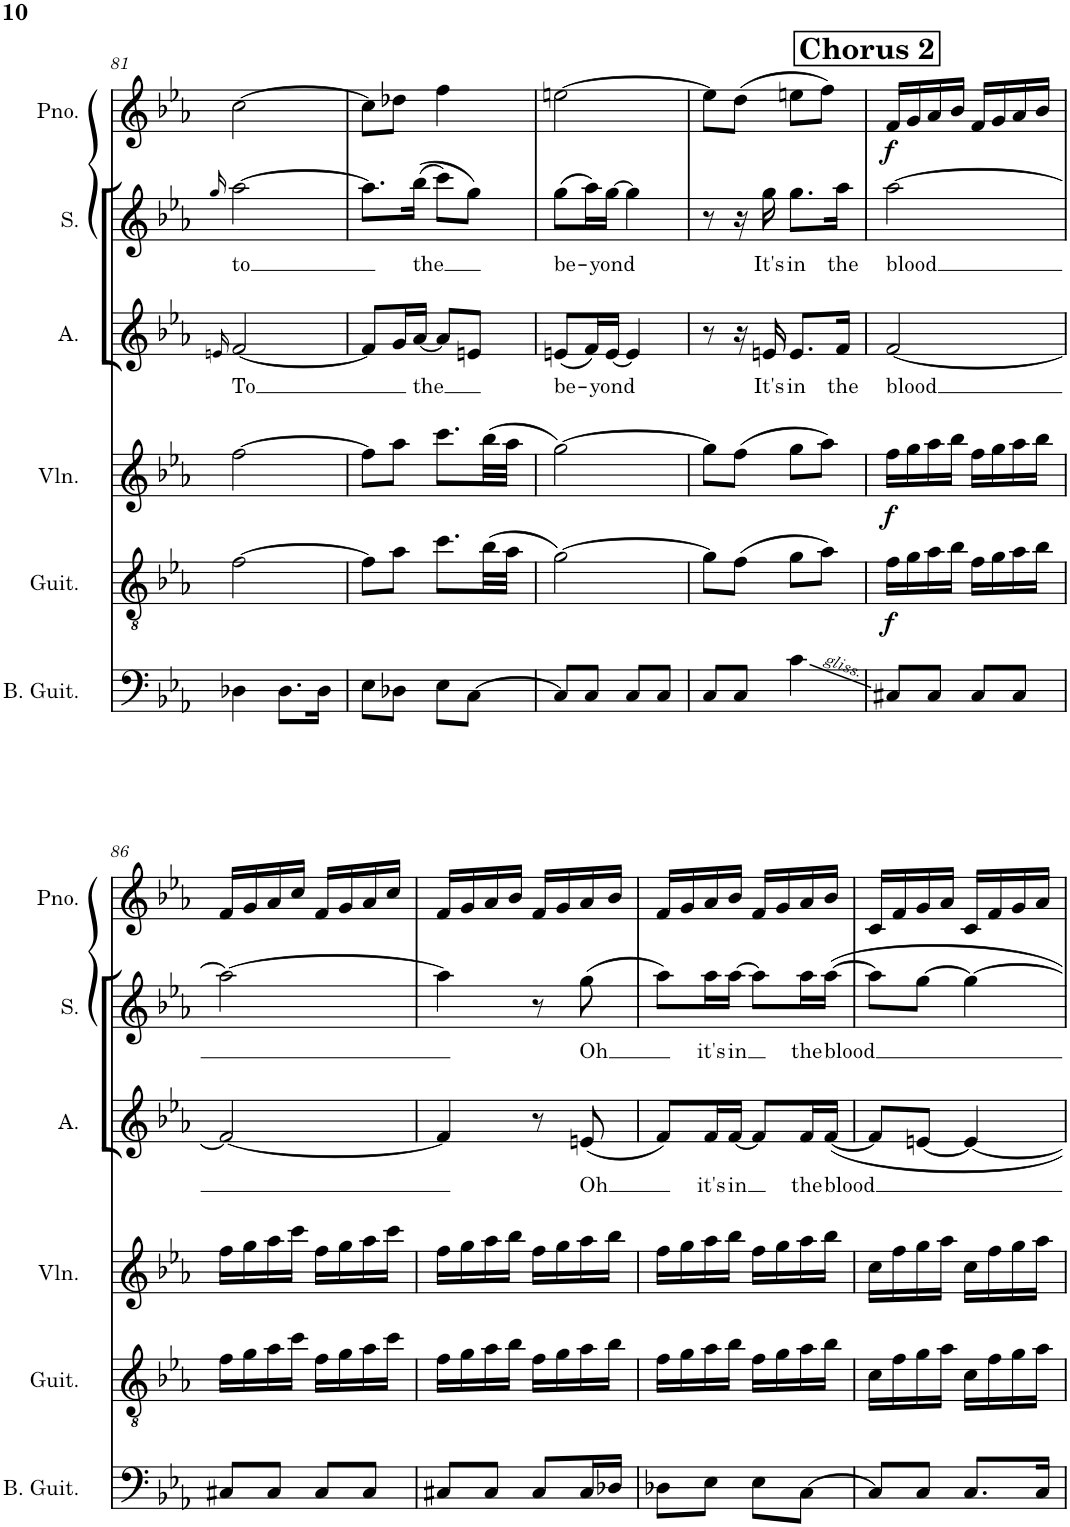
**kern	**kern	**dynam	**kern	**dynam	**kern	**text	**kern	**text	**kern	**dynam
*part6	*part5	*part5	*part4	*part4	*part3	*part3	*part2	*part2	*part1	*part1
*staff6	*staff5	*staff5	*staff4	*staff4	*staff3	*staff3	*staff2	*staff2	*staff1	*staff1
*I"Bass Guitar	*I"Classical Guitar	*	*I"Violin	*	*I"Alto	*	*I"Soprano	*	*I"Piano	*
*I'B. Guit.	*I'Guit.	*	*I'Vln.	*	*I'A.	*	*I'S.	*	*I'Pno.	*
!!LO:PB:g=z
*clefF4	*clefGv2	*	*clefG2	*	*clefG2	*	*clefG2	*	*clefG2	*
*Trd7c12	*	*	*	*	*	*	*	*	*	*
*k[b-e-a-]	*k[b-e-a-]	*	*k[b-e-a-]	*	*k[b-e-a-]	*	*k[b-e-a-]	*	*k[b-e-a-]	*
*M2/4	*M2/4	*	*M2/4	*	*M2/4	*	*M2/4	*	*M2/4	*
=81	=81	=81	=81	=81	=81	=81	=81	=81	=81	=81
.	.	.	.	.	16qen/	.	16qgg/	.	.	.
!	!	!	!	!	!	!LO:LY:b	!	!LO:LY:b	!	!
4D-X\	[2f\	.	[2ff\	.	[2f/	To	[2aa-\	to	[2cc\	.
8.D-\L	.	.	.	.	.	.	.	.	.	.
16D-\Jk	.	.	.	.	.	.	.	.	.	.
=82	=82	=82	=82	=82	=82	=82	=82	=82	=82	=82
8E-\L	8f\L]	.	8ff\L]	.	8f/L]	.	8.aa-\L]	.	8cc\L]	.
8D-X\J	8a-\J	.	8aa-\J	.	16g/L	.	.	.	8dd-X\J	.
!	!	!	!	!	!	!LO:LY:b	!	!LO:LY:b	!	!
.	.	.	.	.	[16a-/JJ	the	((16bb-\Jk	the	.	.
8E-\L	8.cc\L	.	8.ccc\L	.	8a-/L]	.	8ccc\L)	.	4ff\	.
[8C\J	.	.	.	.	8en/J	.	8gg\J)	.	.	.
.	(32b-\LL	.	(32bb-\LL	.	.	.	.	.	.	.
.	32a-\JJJ	.	32aa-\JJJ	.	.	.	.	.	.	.
=83	=83	=83	=83	=83	=83	=83	=83	=83	=83	=83
!	!	!	!	!	!	!LO:LY:b	!	!LO:LY:b	!	!
8C/L]	[2g\)	.	[2gg\)	.	(8en/L	be-	(8gg\L	be-	[2een\	.
8C/J	.	.	.	.	16f/L)	.	16aa-\L)	.	.	.
!	!	!	!	!	!	!LO:LY:b	!	!LO:LY:b	!	!
.	.	.	.	.	[16e/JJ	-yond	[16gg\JJ	-yond	.	.
8C/L	.	.	.	.	4e/]	.	4gg\]	.	.	.
8C/J	.	.	.	.	.	.	.	.	.	.
=84	=84	=84	=84	=84	=84	=84	=84	=84	=84	=84
8C/L	8g\L]	.	8gg\L]	.	8r	.	8r	.	8ee\L]	.
8C/J	(8f\J	.	(8ff\J	.	16r	.	16r	.	(8dd\J	.
!	!	!	!	!	!	!LO:LY:b	!	!LO:LY:b	!	!
.	.	.	.	.	16en/	It's	16gg\	It's	.	.
!	!	!	!	!	!	!LO:LY:b	!	!LO:LY:b	!	!
4c\	8g\L	.	8gg\L	.	8.e/L	in	8.gg\L	in	8een\L	.
.	8a-\J)	.	8aa-\J)	.	.	.	.	.	8ff\J)	.
!	!	!	!	!	!	!LO:LY:b	!	!LO:LY:b	!	!
.	.	.	.	.	16f/Jk	the	16aa-\Jk	the	.	.
!!LO:REH:place=s1:a:B:cj:fs=14:t=Chorus 2
=85	=85	=85	=85	=85	=85	=85	=85	=85	=85	=85
!	!	!LO:DY:b	!	!LO:DY:b	!	!LO:LY:b	!	!LO:LY:b	!	!LO:DY:b
8C#X/L	16f\LL	f	16ff\LL	f	[2f/	blood	[2aa-\	blood	16f/LL	f
.	16g\	.	16gg\	.	.	.	.	.	16g/	.
8C#/J	16a-\	.	16aa-\	.	.	.	.	.	16a-/	.
.	16b-\JJ	.	16bb-\JJ	.	.	.	.	.	16b-/JJ	.
8C#/L	16f\LL	.	16ff\LL	.	.	.	.	.	16f/LL	.
.	16g\	.	16gg\	.	.	.	.	.	16g/	.
8C#/J	16a-\	.	16aa-\	.	.	.	.	.	16a-/	.
.	16b-\JJ	.	16bb-\JJ	.	.	.	.	.	16b-/JJ	.
!!LO:LB:g=z
=86	=86	=86	=86	=86	=86	=86	=86	=86	=86	=86
8C#X/L	16f\LL	.	16ff\LL	.	2f/_	.	2aa-\_	.	16f/LL	.
.	16g\	.	16gg\	.	.	.	.	.	16g/	.
8C#/J	16a-\	.	16aa-\	.	.	.	.	.	16a-/	.
.	16cc\JJ	.	16ccc\JJ	.	.	.	.	.	16cc/JJ	.
8C#/L	16f\LL	.	16ff\LL	.	.	.	.	.	16f/LL	.
.	16g\	.	16gg\	.	.	.	.	.	16g/	.
8C#/J	16a-\	.	16aa-\	.	.	.	.	.	16a-/	.
.	16cc\JJ	.	16ccc\JJ	.	.	.	.	.	16cc/JJ	.
=87	=87	=87	=87	=87	=87	=87	=87	=87	=87	=87
8C#X/L	16f\LL	.	16ff\LL	.	4f/]	.	4aa-\]	.	16f/LL	.
.	16g\	.	16gg\	.	.	.	.	.	16g/	.
8C#/J	16a-\	.	16aa-\	.	.	.	.	.	16a-/	.
.	16b-\JJ	.	16bb-\JJ	.	.	.	.	.	16b-/JJ	.
8C#/L	16f\LL	.	16ff\LL	.	8r	.	8r	.	16f/LL	.
.	16g\	.	16gg\	.	.	.	.	.	16g/	.
!	!	!	!	!	!	!LO:LY:b	!	!LO:LY:b	!	!
16C#/L	16a-\	.	16aa-\	.	(8en/	Oh	(8gg\	Oh	16a-/	.
16D-X/JJ	16b-\JJ	.	16bb-\JJ	.	.	.	.	.	16b-/JJ	.
=88	=88	=88	=88	=88	=88	=88	=88	=88	=88	=88
8D-X\L	16f\LL	.	16ff\LL	.	8f/L)	.	8aa-\L)	.	16f/LL	.
.	16g\	.	16gg\	.	.	.	.	.	16g/	.
!	!	!	!	!	!	!LO:LY:b	!	!LO:LY:b	!	!
8E-\J	16a-\	.	16aa-\	.	16f/L	it's	16aa-\L	it's	16a-/	.
!	!	!	!	!	!	!LO:LY:b	!	!LO:LY:b	!	!
.	16b-\JJ	.	16bb-\JJ	.	[16f/JJ	in	[16aa-\JJ	in	16b-/JJ	.
8E-\L	16f\LL	.	16ff\LL	.	8f/L]	.	8aa-\L]	.	16f/LL	.
.	16g\	.	16gg\	.	.	.	.	.	16g/	.
!	!	!	!	!	!	!LO:LY:b	!	!LO:LY:b	!	!
[8C\J	16a-\	.	16aa-\	.	16f/L	the	16aa-\L	the	16a-/	.
!	!	!	!	!	!	!LO:LY:b	!	!LO:LY:b	!	!
.	16b-\JJ	.	16bb-\JJ	.	[16f/JJ	blood	[16aa-\JJ	blood	16b-/JJ	.
=89	=89	=89	=89	=89	=89	=89	=89	=89	=89	=89
8C/L]	16c\LL	.	16cc\LL	.	8f/L]	.	8aa-\L]	.	16c/LL	.
.	16f\	.	16ff\	.	.	.	.	.	16f/	.
8C/J	16g\	.	16gg\	.	[8en/J	.	[8gg\J	.	16g/	.
.	16a-\JJ	.	16aa-\JJ	.	.	.	.	.	16a-/JJ	.
8.C/L	16c\LL	.	16cc\LL	.	4e/_	.	4gg\_	.	16c/LL	.
.	16f\	.	16ff\	.	.	.	.	.	16f/	.
.	16g\	.	16gg\	.	.	.	.	.	16g/	.
16C/Jk	16a-\JJ	.	16aa-\JJ	.	.	.	.	.	16a-/JJ	.
=	=	=	=	=	=	=	=	=	=	=
*-	*-	*-	*-	*-	*-	*-	*-	*-	*-	*-
